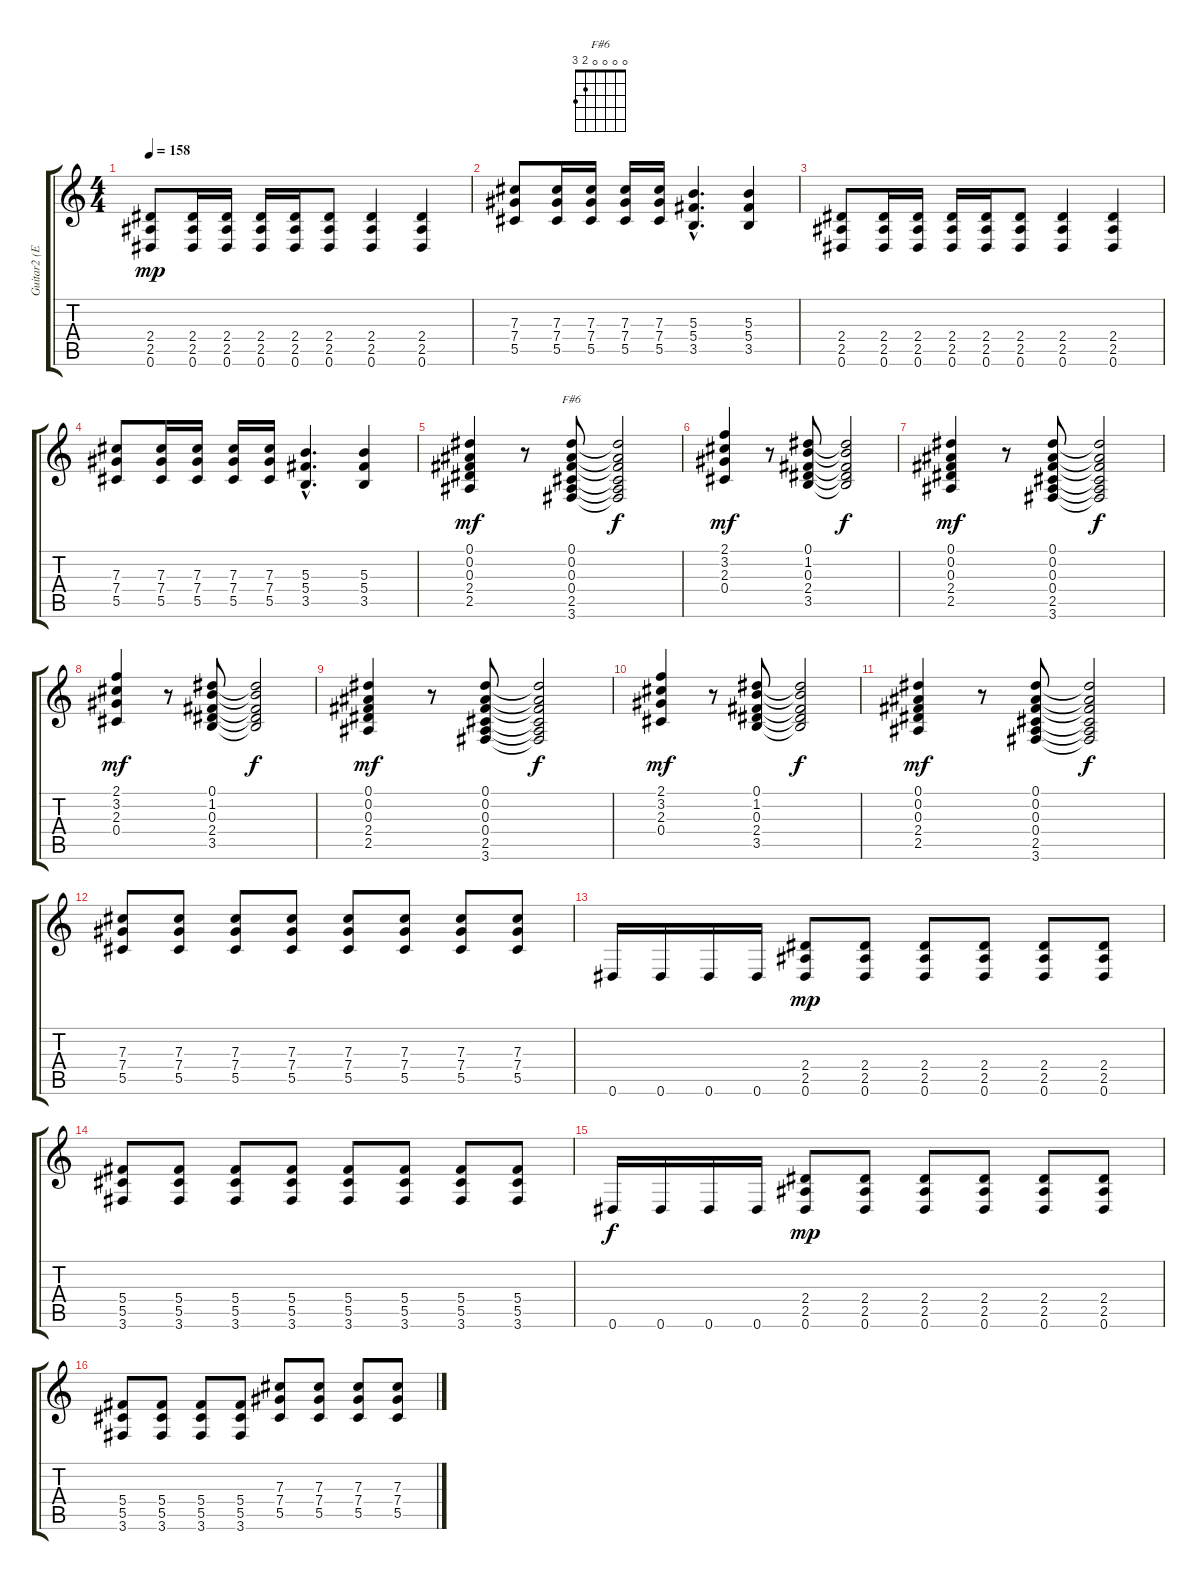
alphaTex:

\track ("Guitar2 (EFX R)" "Guitar2 (E") {instrument distortionguitar}
\staff {score tabs}
\tuning (Eb4 Bb3 Gb3 Db3 Ab2 Eb2) {hide}
\chord ("F#6" 0 0 0 0 2 3)
\ts (4 4)
\tempo 158
\clef g2
\ks c
(2.4 2.5 0.6).8{dy mp} (2.4 2.5 0.6).16{instrument electricguitarmuted} (2.4 2.5 0.6).16 (2.4 2.5 0.6).16 (2.4 2.5 0.6).16 (2.4 2.5 0.6).8{instrument distortionguitar} (2.4 2.5 0.6).4 (2.4 2.5 0.6).4 |
(7.3 7.4 5.5).8 (7.3 7.4 5.5).16{instrument electricguitarmuted} (7.3 7.4 5.5).16 (7.3 7.4 5.5).16 (7.3 7.4 5.5).16 (5.3{hac} 5.4{hac} 3.5{hac}).4{d instrument distortionguitar} (5.3 5.4 3.5).4 |
(2.4 2.5 0.6).8 (2.4 2.5 0.6).16{instrument electricguitarmuted} (2.4 2.5 0.6).16 (2.4 2.5 0.6).16 (2.4 2.5 0.6).16 (2.4 2.5 0.6).8{instrument distortionguitar} (2.4 2.5 0.6).4 (2.4 2.5 0.6).4 |
(7.3 7.4 5.5).8 (7.3 7.4 5.5).16{instrument electricguitarmuted} (7.3 7.4 5.5).16 (7.3 7.4 5.5).16 (7.3 7.4 5.5).16 (5.3{hac} 5.4{hac} 3.5{hac}).4{d instrument distortionguitar} (5.3 5.4 3.5).4 |
(0.1 0.2 0.3 2.4 2.5).4{dy mf instrument electricguitarclean} r.8 (0.1 0.2 0.3 0.4 2.5 3.6).8{ch "F#6"} (0.1{t} 0.2{t} 0.3{t} 0.4{t} 2.5{t} 3.6{t}).2{dy f} |
(2.1 3.2 2.3 0.4).4{dy mf} r.8 (0.1 1.2 0.3 2.4 3.5).8 (0.1{t} 1.2{t} 0.3{t} 2.4{t} 3.5{t}).2{dy f} |
(0.1 0.2 0.3 2.4 2.5).4{dy mf instrument electricguitarclean} r.8 (0.1 0.2 0.3 0.4 2.5 3.6).8 (0.1{t} 0.2{t} 0.3{t} 0.4{t} 2.5{t} 3.6{t}).2{dy f} |
(2.1 3.2 2.3 0.4).4{dy mf} r.8 (0.1 1.2 0.3 2.4 3.5).8 (0.1{t} 1.2{t} 0.3{t} 2.4{t} 3.5{t}).2{dy f} |
(0.1 0.2 0.3 2.4 2.5).4{dy mf instrument electricguitarclean} r.8 (0.1 0.2 0.3 0.4 2.5 3.6).8 (0.1{t} 0.2{t} 0.3{t} 0.4{t} 2.5{t} 3.6{t}).2{dy f} |
(2.1 3.2 2.3 0.4).4{dy mf} r.8 (0.1 1.2 0.3 2.4 3.5).8 (0.1{t} 1.2{t} 0.3{t} 2.4{t} 3.5{t}).2{dy f} |
(0.1 0.2 0.3 2.4 2.5).4{dy mf instrument electricguitarclean} r.8 (0.1 0.2 0.3 0.4 2.5 3.6).8 (0.1{t} 0.2{t} 0.3{t} 0.4{t} 2.5{t} 3.6{t}).2{dy f} |
(7.3 7.4 5.5).8 (7.3 7.4 5.5).8 (7.3 7.4 5.5).8 (7.3 7.4 5.5).8 (7.3 7.4 5.5).8 (7.3 7.4 5.5).8 (7.3 7.4 5.5).8 (7.3 7.4 5.5).8 |
0.6.16{instrument electricguitarmuted} 0.6.16 0.6.16 0.6.16 (2.4 2.5 0.6).8{dy mp instrument distortionguitar} (2.4 2.5 0.6).8 (2.4 2.5 0.6).8 (2.4 2.5 0.6).8 (2.4 2.5 0.6).8 (2.4 2.5 0.6).8 |
(5.4 5.5 3.6).8 (5.4 5.5 3.6).8 (5.4 5.5 3.6).8 (5.4 5.5 3.6).8 (5.4 5.5 3.6).8 (5.4 5.5 3.6).8 (5.4 5.5 3.6).8 (5.4 5.5 3.6).8 |
0.6.16{dy f instrument electricguitarmuted} 0.6.16 0.6.16 0.6.16 (2.4 2.5 0.6).8{dy mp instrument distortionguitar} (2.4 2.5 0.6).8 (2.4 2.5 0.6).8 (2.4 2.5 0.6).8 (2.4 2.5 0.6).8 (2.4 2.5 0.6).8 |
(5.4 5.5 3.6).8 (5.4 5.5 3.6).8 (5.4 5.5 3.6).8 (5.4 5.5 3.6).8 (7.3 7.4 5.5).8 (7.3 7.4 5.5).8 (7.3 7.4 5.5).8 (7.3 7.4 5.5).8
